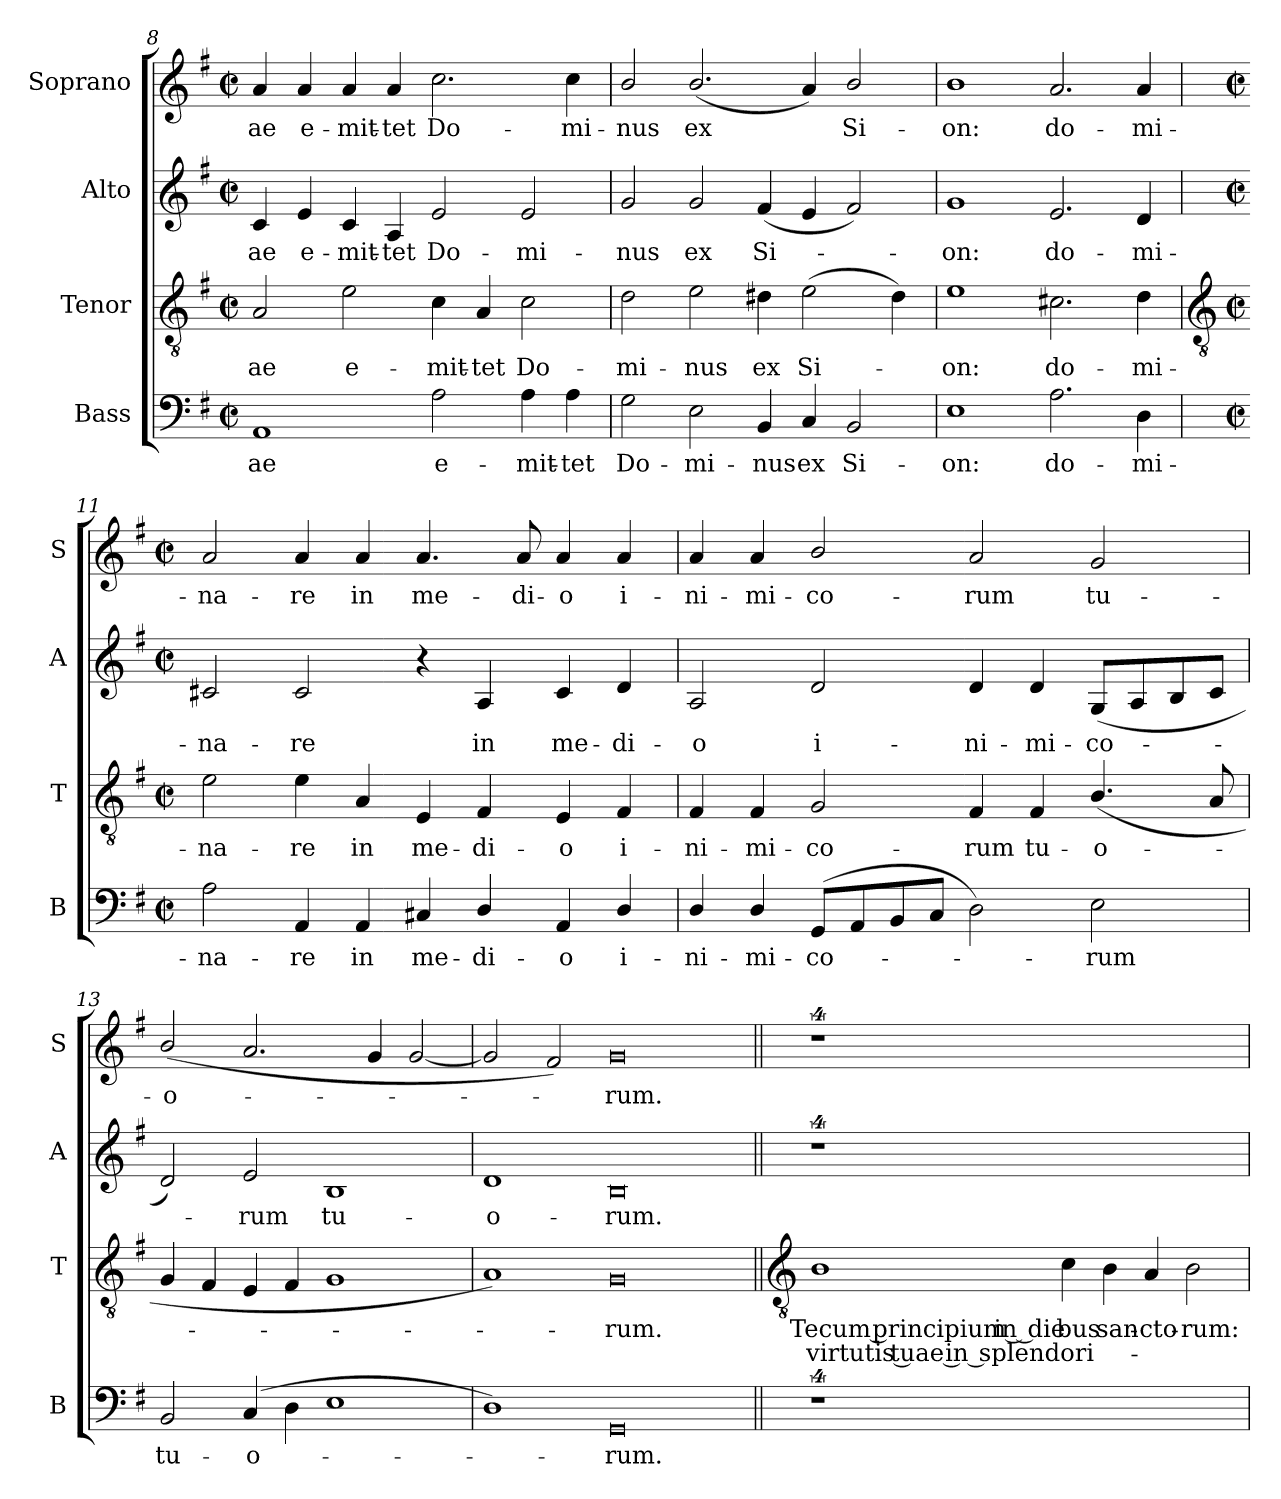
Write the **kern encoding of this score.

**kern	**text	**kern	**text	**text	**kern	**text	**kern	**text
*part4	*part4	*part3	*part3	*part3	*part2	*part2	*part1	*part1
*staff4	*staff4	*staff3	*staff3	*staff3	*staff2	*staff2	*staff1	*staff1
*I"Bass	*	*I"Tenor	*	*	*I"Alto	*	*I"Soprano	*
*I'B	*	*I'T	*	*	*I'A	*	*I'S	*
*clefF4	*	*clefGv2	*	*	*clefG2	*	*clefG2	*
*k[f#]	*	*k[f#]	*	*	*k[f#]	*	*k[f#]	*
*G:	*	*G:	*	*	*G:	*	*G:	*
*M4/2	*	*M4/2	*	*	*M4/2	*	*M4/2	*
*met(c|)	*	*met(c|)	*	*	*met(c|)	*	*met(c|)	*
=8	=8	=8	=8	=8	=8	=8	=8	=8
!	!LO:LY:b	!	!LO:LY:b	!	!	!LO:LY:b	!	!LO:LY:b
1AA	-ae	2A	-ae	.	4c	-ae	4a	-ae
!	!	!	!	!	!	!LO:LY:b	!	!LO:LY:b
.	.	.	.	.	4e	e-	4a	e-
!	!	!	!LO:LY:b	!	!	!LO:LY:b	!	!LO:LY:b
.	.	2e	e-	.	4c	-mit-	4a	-mit-
!	!	!	!	!	!	!LO:LY:b	!	!LO:LY:b
.	.	.	.	.	4A	-tet	4a	-tet
!	!LO:LY:b	!	!LO:LY:b	!	!	!LO:LY:b	!	!LO:LY:b
2A	e-	4c	-mit-	.	2e	Do-	2.cc	Do-
!	!	!	!LO:LY:b	!	!	!	!	!
.	.	4A	-tet	.	.	.	.	.
!	!LO:LY:b	!	!LO:LY:b	!	!	!LO:LY:b	!	!
4A	-mit-	2c	Do-	.	2e	-mi-	.	.
!	!LO:LY:b	!	!	!	!	!	!	!LO:LY:b
4A	-tet	.	.	.	.	.	4cc	-mi-
=9	=9	=9	=9	=9	=9	=9	=9	=9
!	!LO:LY:b	!	!LO:LY:b	!	!	!LO:LY:b	!	!LO:LY:b
2G	Do-	2d	-mi-	.	2g	-nus	2b/	-nus
!	!LO:LY:b	!	!LO:LY:b	!	!	!LO:LY:b	!	!LO:LY:b
2E	-mi-	2e	-nus	.	2g	ex	(<2.b/	ex
!	!LO:LY:b	!	!LO:LY:b	!	!	!LO:LY:b	!	!
4BB	-nus	4d#X	ex	.	(<4f#/	Si-	.	.
!	!LO:LY:b	!	!LO:LY:b	!	!	!	!	!
4C	ex	(>2e	Si-	.	4e	.	4a)	.
!	!LO:LY:b	!	!	!	!	!	!	!LO:LY:b
2BB	Si-	.	.	.	2f#)	.	2b/	Si-
.	.	4d#)	.	.	.	.	.	.
=10	=10	=10	=10	=10	=10	=10	=10	=10
!	!LO:LY:b	!	!LO:LY:b	!	!	!LO:LY:b	!	!LO:LY:b
1E	-on:	1e	on:	.	1g	on:	1b	-on:
!	!LO:LY:b	!	!LO:LY:b	!	!	!LO:LY:b	!	!LO:LY:b
2.A	do-	2.c#X	do-	.	2.e	do-	2.a	do-
!	!LO:LY:b	!	!LO:LY:b	!	!	!LO:LY:b	!	!LO:LY:b
4D	-mi-	4d	-mi-	.	4d	-mi-	4a	-mi-
!!LO:LB:g=z
=11	=11	=11	=11	=11	=11	=11	=11	=11
*	*	*clefGv2	*	*	*	*	*	*
*M4/2	*	*M4/2	*	*	*M4/2	*	*M4/2	*
*met(c|)	*	*met(c|)	*	*	*met(c|)	*	*met(c|)	*
!	!LO:LY:b	!	!LO:LY:b	!	!	!LO:LY:b	!	!LO:LY:b
2A	-na-	2e	-na-	.	2c#X	-na-	2a	-na-
!	!LO:LY:b	!	!LO:LY:b	!	!	!LO:LY:b	!	!LO:LY:b
4AA	-re	4e	-re	.	2c#	-re	4a	-re
!	!LO:LY:b	!	!LO:LY:b	!	!	!	!	!LO:LY:b
4AA	in	4A	in	.	.	.	4a	in
!	!LO:LY:b	!	!LO:LY:b	!	!	!	!	!LO:LY:b
4C#X	me-	4E	me-	.	4r	.	4.a	me-
!	!LO:LY:b	!	!LO:LY:b	!	!	!LO:LY:b	!	!
4D/	-di-	4F#/	-di-	.	4A	in	.	.
!	!	!	!	!	!	!	!	!LO:LY:b
.	.	.	.	.	.	.	8a	-di-
!	!LO:LY:b	!	!LO:LY:b	!	!	!LO:LY:b	!	!LO:LY:b
4AA	-o	4E	-o	.	4c#	me-	4a	-o
!	!LO:LY:b	!	!LO:LY:b	!	!	!LO:LY:b	!	!LO:LY:b
4D/	i-	4F#	i-	.	4d	-di-	4a	i-
=12	=12	=12	=12	=12	=12	=12	=12	=12
!	!LO:LY:b	!	!LO:LY:b	!	!	!LO:LY:b	!	!LO:LY:b
4D/	-ni-	4F#	-ni-	.	2A	-o	4a	-ni-
!	!LO:LY:b	!	!LO:LY:b	!	!	!	!	!LO:LY:b
4D/	-mi-	4F#	-mi-	.	.	.	4a	-mi-
!	!LO:LY:b	!	!LO:LY:b	!	!	!LO:LY:b	!	!LO:LY:b
(<8GGL	-co-	2G	-co-	.	2d	i-	2b/	-co-
8AA	.	.	.	.	.	.	.	.
8BB	.	.	.	.	.	.	.	.
8CJ	.	.	.	.	.	.	.	.
!	!	!	!LO:LY:b	!	!	!LO:LY:b	!	!LO:LY:b
2D)	.	4F#	-rum	.	4d	-ni-	2a	-rum
!	!	!	!LO:LY:b	!	!	!LO:LY:b	!	!
.	.	4F#	tu-	.	4d	-mi-	.	.
!	!LO:LY:b	!	!LO:LY:b	!	!	!LO:LY:b	!	!LO:LY:b
2E	rum	(<4.B/	-o-	.	(<8GL	-co-	2g	tu-
.	.	.	.	.	8A	.	.	.
.	.	.	.	.	8B	.	.	.
.	.	8A	.	.	8cJ	.	.	.
=13	=13	=13	=13	=13	=13	=13	=13	=13
!	!LO:LY:b	!	!	!	!	!	!	!LO:LY:b
2BB	tu-	4G	.	.	2d)	.	(<2b/	-o-
.	.	4F#	.	.	.	.	.	.
!	!LO:LY:b	!	!	!	!	!LO:LY:b	!	!
(>4C	-o-	4E	.	.	2e	rum	2.a	.
4D	.	4F#	.	.	.	.	.	.
!	!	!	!	!	!	!LO:LY:b	!	!
1E	.	1G	.	.	1B	tu-	.	.
.	.	.	.	.	.	.	4g	.
.	.	.	.	.	.	.	[2g	.
=14	=14	=14	=14	=14	=14	=14	=14	=14
!	!	!	!	!	!	!LO:LY:b	!	!
1D)	.	1A)	.	.	1d	-o-	2g]	.
.	.	.	.	.	.	.	2f#)	.
!	!LO:LY:b	!	!LO:LY:b	!	!	!LO:LY:b	!	!LO:LY:b
0GG	rum.	0G	rum.	.	0B	-rum.	0g	rum.
!!LO:LB:g=z
=15||	=15||	=15||	=15||	=15||	=15||	=15||	=15||	=15||
*	*	*clefGv2	*	*	*	*	*	*
!	!	!	!LO:LY:b	!LO:LY:b	!	!	!	!
4%9r	.	1B	Tecum principium in die	virtutis tuae in splendori-	4%9r	.	4%9r	.
!	!	!	!LO:LY:b	!	!	!	!	!
.	.	4c	-bus	.	.	.	.	.
!	!	!	!LO:LY:b	!	!	!	!	!
.	.	4B	san-	.	.	.	.	.
!	!	!	!LO:LY:b	!	!	!	!	!
.	.	4A	-cto-	.	.	.	.	.
!	!	!	!LO:LY:b	!	!	!	!	!
.	.	2B	-rum:	.	.	.	.	.
=	=	=	=	=	=	=	=	=
*-	*-	*-	*-	*-	*-	*-	*-	*-
